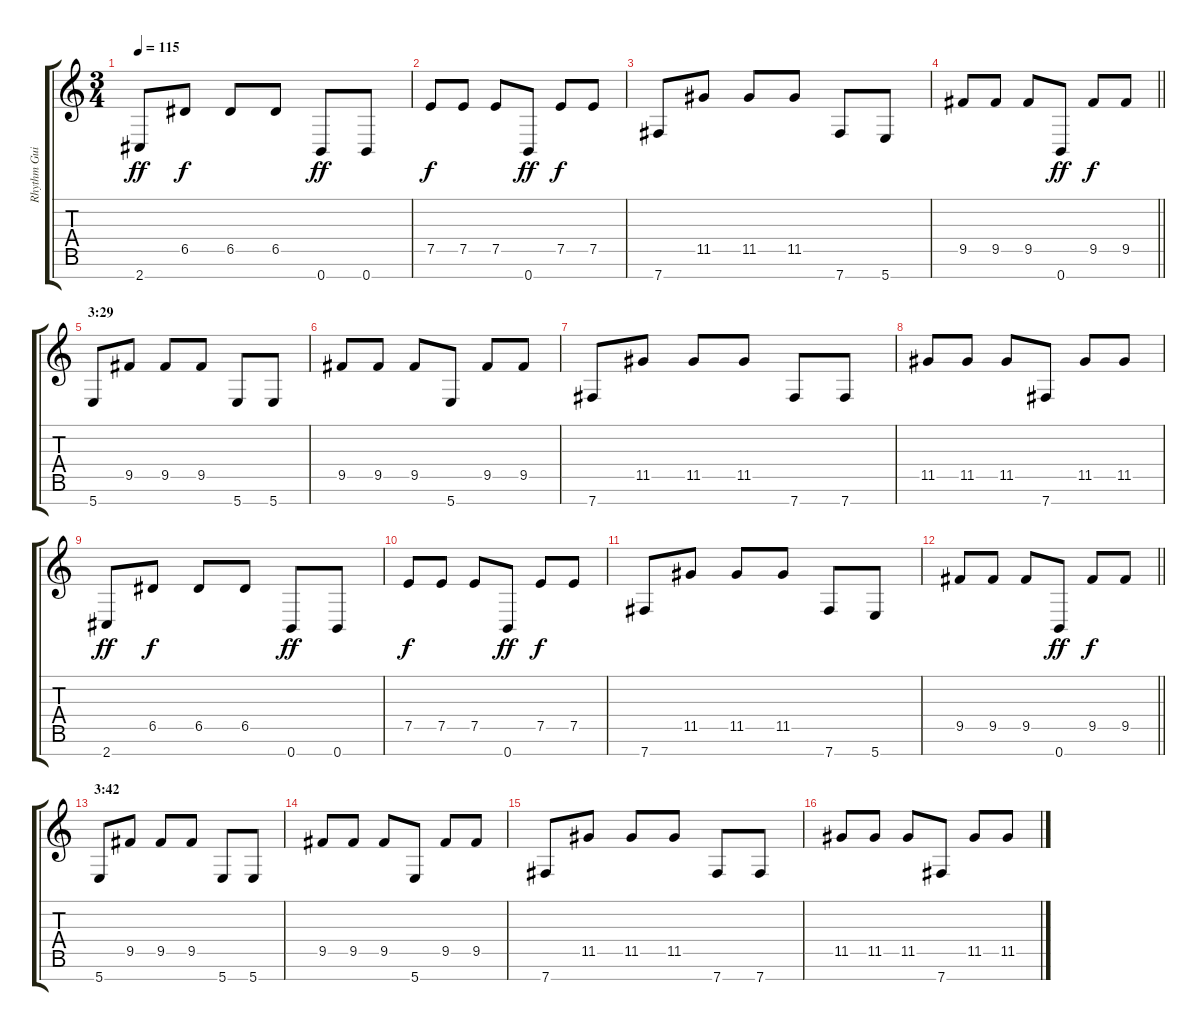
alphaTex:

\track ("Rhythm Guitar" "Rhythm Gui") {instrument overdrivenguitar}
\staff {score tabs}
\tuning (E4 B3 G3 D3 A2 E2 B1) {hide}
\ts (3 4)
\tempo 115
\clef g2
\ks c
2.7.8{dy ff} 6.5.8{dy f} 6.5.8 6.5.8 0.7.8{dy ff} 0.7.8 |
7.5.8{dy f} 7.5.8 7.5.8 0.7.8{dy ff} 7.5.8{dy f} 7.5.8 |
7.7.8 11.5.8 11.5.8 11.5.8 7.7.8 5.7.8 |
\barLineRight lightlight
9.5.8 9.5.8 9.5.8 0.7.8{dy ff} 9.5.8{dy f} 9.5.8 |
\section ("" "3:29")
5.7.8 9.5.8 9.5.8 9.5.8 5.7.8 5.7.8 |
9.5.8 9.5.8 9.5.8 5.7.8 9.5.8 9.5.8 |
7.7.8 11.5.8 11.5.8 11.5.8 7.7.8 7.7.8 |
11.5.8 11.5.8 11.5.8 7.7.8 11.5.8 11.5.8 |
2.7.8{dy ff} 6.5.8{dy f} 6.5.8 6.5.8 0.7.8{dy ff} 0.7.8 |
7.5.8{dy f} 7.5.8 7.5.8 0.7.8{dy ff} 7.5.8{dy f} 7.5.8 |
7.7.8 11.5.8 11.5.8 11.5.8 7.7.8 5.7.8 |
\barLineRight lightlight
9.5.8 9.5.8 9.5.8 0.7.8{dy ff} 9.5.8{dy f} 9.5.8 |
\section ("" "3:42")
5.7.8 9.5.8 9.5.8 9.5.8 5.7.8 5.7.8 |
9.5.8 9.5.8 9.5.8 5.7.8 9.5.8 9.5.8 |
7.7.8 11.5.8 11.5.8 11.5.8 7.7.8 7.7.8 |
11.5.8 11.5.8 11.5.8 7.7.8 11.5.8 11.5.8
